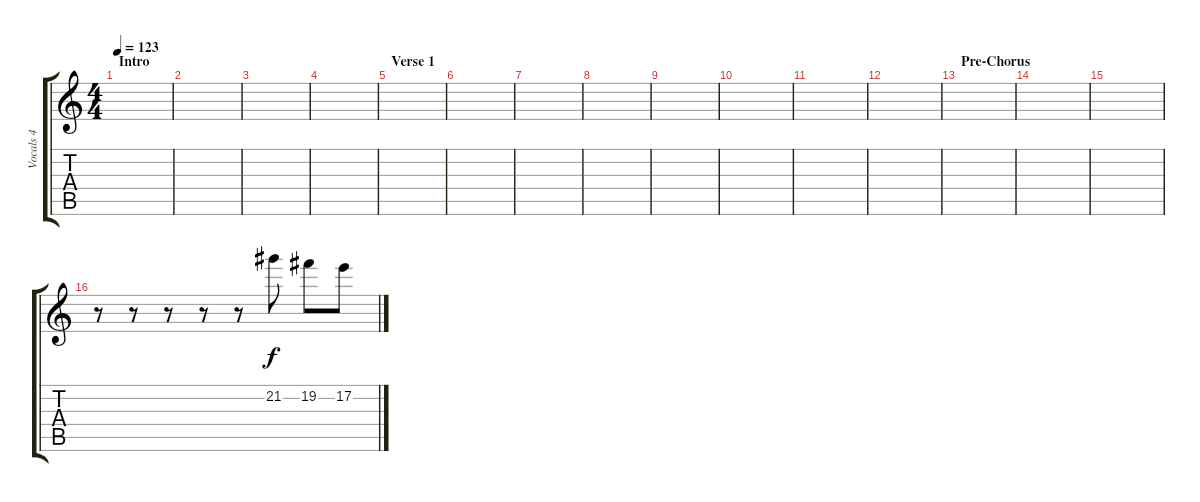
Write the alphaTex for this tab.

\track ("Vocals 4" "Vocals 4") {instrument acousticguitarsteel}
\staff {score tabs}
\tuning (E4 B3 G3 D3 A2 E2) {hide}
\ts (4 4)
\section ("" "Intro")
\tempo 123
\clef g2
\ks c
|
|
|
|
\section ("" "Verse 1")
|
|
|
|
|
|
|
|
\section ("" "Pre-Chorus")
|
|
|
r.8 r.8 r.8 r.8 r.8 21.2.8 19.2.8 17.2.8
